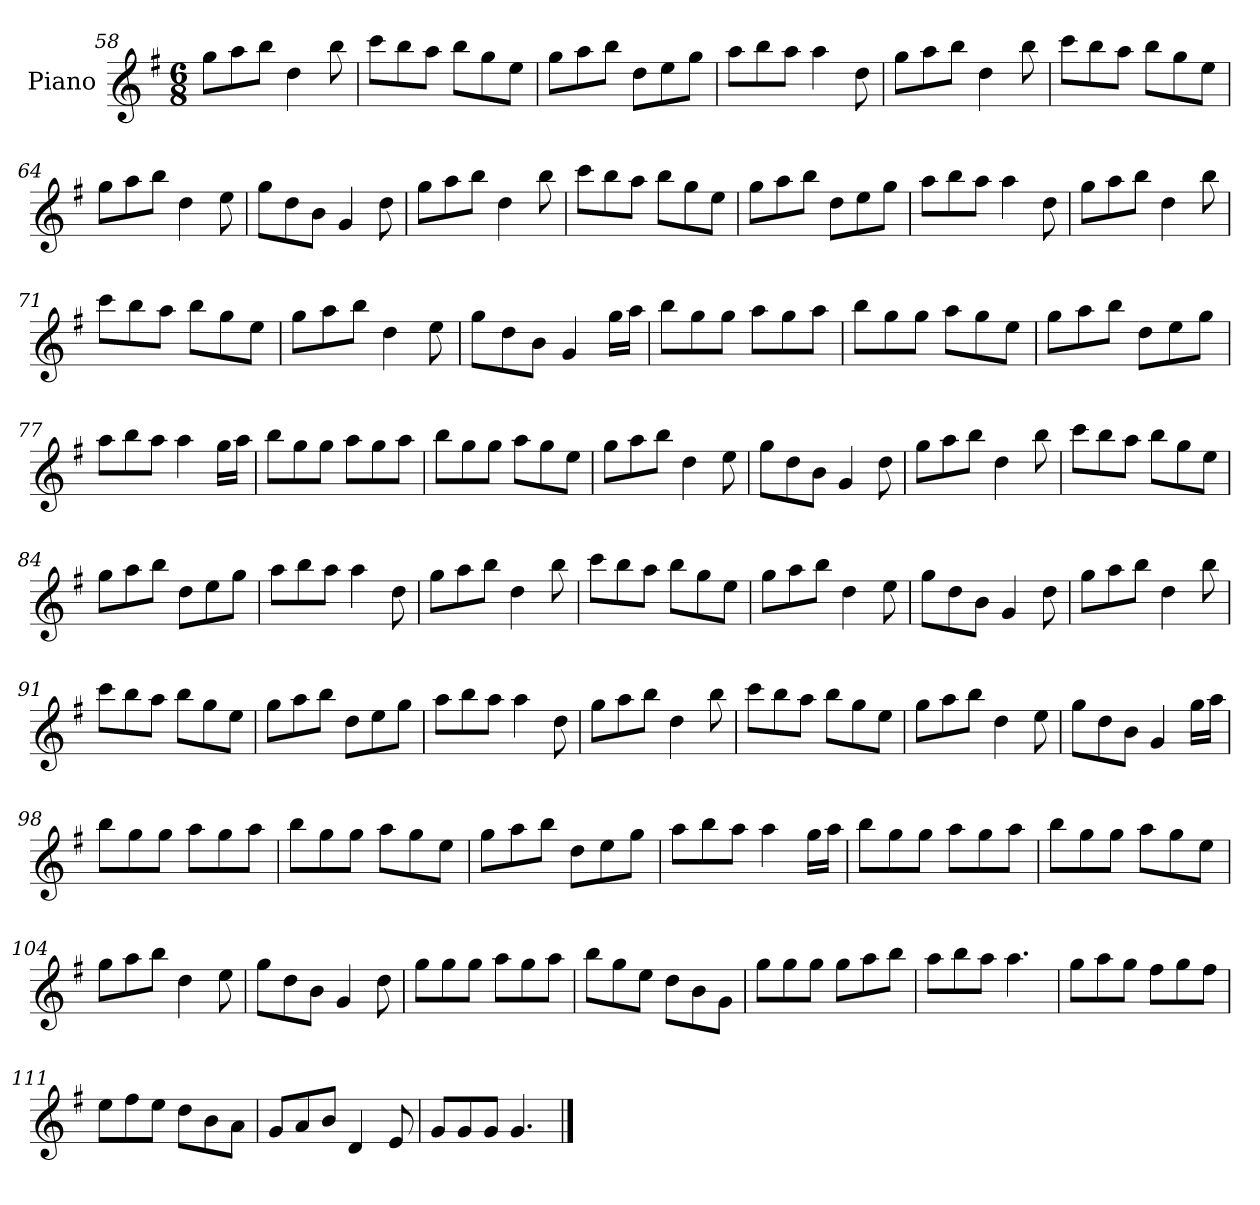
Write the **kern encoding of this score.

**kern
*part1
*staff1
*I"Piano
*I'Pno
*clefG2
*k[f#]
*M6/8
=58
8gg\L
8aa\
8bb\J
4dd\
8bb\
=59
8ccc\L
8bb\
8aa\J
8bb\L
8gg\
8ee\J
=60
8gg\L
8aa\
8bb\J
8dd\L
8ee\
8gg\J
=61
8aa\L
8bb\
8aa\J
4aa\
8dd\
=62
8gg\L
8aa\
8bb\J
4dd\
8bb\
=63
8ccc\L
8bb\
8aa\J
8bb\L
8gg\
8ee\J
=64
8gg\L
8aa\
8bb\J
4dd\
8ee\
=65
8gg\L
8dd\
8b\J
4g/
8dd\
=66
8gg\L
8aa\
8bb\J
4dd\
8bb\
=67
8ccc\L
8bb\
8aa\J
8bb\L
8gg\
8ee\J
=68
8gg\L
8aa\
8bb\J
8dd\L
8ee\
8gg\J
=69
8aa\L
8bb\
8aa\J
4aa\
8dd\
=70
8gg\L
8aa\
8bb\J
4dd\
8bb\
=71
8ccc\L
8bb\
8aa\J
8bb\L
8gg\
8ee\J
=72
8gg\L
8aa\
8bb\J
4dd\
8ee\
=73
8gg\L
8dd\
8b\J
4g/
16gg\LL
16aa\JJ
=74
8bb\L
8gg\
8gg\J
8aa\L
8gg\
8aa\J
=75
8bb\L
8gg\
8gg\J
8aa\L
8gg\
8ee\J
=76
8gg\L
8aa\
8bb\J
8dd\L
8ee\
8gg\J
=77
8aa\L
8bb\
8aa\J
4aa\
16gg\LL
16aa\JJ
=78
8bb\L
8gg\
8gg\J
8aa\L
8gg\
8aa\J
=79
8bb\L
8gg\
8gg\J
8aa\L
8gg\
8ee\J
=80
8gg\L
8aa\
8bb\J
4dd\
8ee\
=81
8gg\L
8dd\
8b\J
4g/
8dd\
=82
8gg\L
8aa\
8bb\J
4dd\
8bb\
=83
8ccc\L
8bb\
8aa\J
8bb\L
8gg\
8ee\J
=84
8gg\L
8aa\
8bb\J
8dd\L
8ee\
8gg\J
=85
8aa\L
8bb\
8aa\J
4aa\
8dd\
=86
8gg\L
8aa\
8bb\J
4dd\
8bb\
=87
8ccc\L
8bb\
8aa\J
8bb\L
8gg\
8ee\J
=88
8gg\L
8aa\
8bb\J
4dd\
8ee\
=89
8gg\L
8dd\
8b\J
4g/
8dd\
=90
8gg\L
8aa\
8bb\J
4dd\
8bb\
=91
8ccc\L
8bb\
8aa\J
8bb\L
8gg\
8ee\J
=92
8gg\L
8aa\
8bb\J
8dd\L
8ee\
8gg\J
=93
8aa\L
8bb\
8aa\J
4aa\
8dd\
=94
8gg\L
8aa\
8bb\J
4dd\
8bb\
=95
8ccc\L
8bb\
8aa\J
8bb\L
8gg\
8ee\J
=96
8gg\L
8aa\
8bb\J
4dd\
8ee\
=97
8gg\L
8dd\
8b\J
4g/
16gg\LL
16aa\JJ
=98
8bb\L
8gg\
8gg\J
8aa\L
8gg\
8aa\J
=99
8bb\L
8gg\
8gg\J
8aa\L
8gg\
8ee\J
=100
8gg\L
8aa\
8bb\J
8dd\L
8ee\
8gg\J
=101
8aa\L
8bb\
8aa\J
4aa\
16gg\LL
16aa\JJ
=102
8bb\L
8gg\
8gg\J
8aa\L
8gg\
8aa\J
=103
8bb\L
8gg\
8gg\J
8aa\L
8gg\
8ee\J
=104
8gg\L
8aa\
8bb\J
4dd\
8ee\
=105
8gg\L
8dd\
8b\J
4g/
8dd\
=106
8gg\L
8gg\
8gg\J
8aa\L
8gg\
8aa\J
=107
8bb\L
8gg\
8ee\J
8dd\L
8b\
8g\J
=108
8gg\L
8gg\
8gg\J
8gg\L
8aa\
8bb\J
=109
8aa\L
8bb\
8aa\J
4.aa\
=110
8gg\L
8aa\
8gg\J
8ff#\L
8gg\
8ff#\J
=111
8ee\L
8ff#\
8ee\J
8dd\L
8b\
8a\J
=112
8g/L
8a/
8b/J
4d/
8e/
=113
8g/L
8g/
8g/J
4.g/
==
*-
